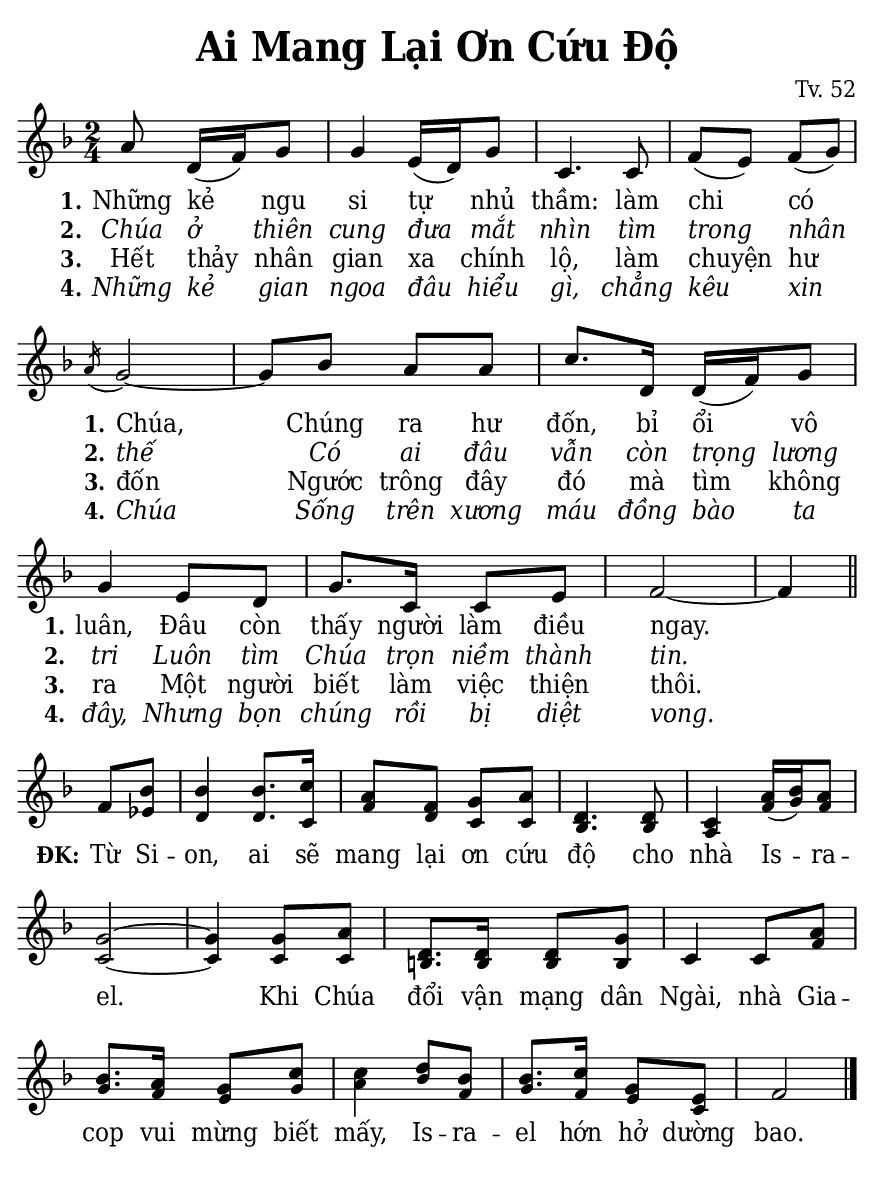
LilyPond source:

% Cài đặt chung\
\version "2.22.1"
\include "english.ly"

\header {
  title = \markup { \fontsize #1 "Ai Mang Lại Ơn Cứu Độ" }
  composer = "Tv. 52"
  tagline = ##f
}

% mã nguồn cho những chức năng chưa hỗ trợ trong phiên bản lilypond hiện tại
% cung cấp bởi cộng đồng lilypond khi gửi email đến lilypond-user@gnu.org
% Đổi kích thước nốt cho bè phụ
notBePhu =
#(define-music-function (font-size music) (number? ly:music?)
   (for-some-music
     (lambda (m)
       (if (music-is-of-type? m 'rhythmic-event)
           (begin
             (set! (ly:music-property m 'tweaks)
                   (cons `(font-size . ,font-size)
                         (ly:music-property m 'tweaks)))
             #t)
           #f))
     music)
   music)

% in số phiên khúc trên mỗi dòng
#(define (add-grob-definition grob-name grob-entry)
     (set! all-grob-descriptions
           (cons ((@@ (lily) completize-grob-entry)
                  (cons grob-name grob-entry))
                 all-grob-descriptions)))

#(add-grob-definition
    'StanzaNumberSpanner
    `((direction . ,LEFT)
      (font-series . bold)
      (padding . 1.0)
      (side-axis . ,X)
      (stencil . ,ly:text-interface::print)
      (X-offset . ,ly:side-position-interface::x-aligned-side)
      (Y-extent . ,grob::always-Y-extent-from-stencil)
      (meta . ((class . Spanner)
               (interfaces . (font-interface
                              side-position-interface
                              stanza-number-interface
                              text-interface))))))

\layout {
    \context {
      \Global
      \grobdescriptions #all-grob-descriptions
    }
    \context {
      \Score
      \remove Stanza_number_align_engraver
      \consists
        #(lambda (context)
           (let ((texts '())
                 (syllables '()))
             (make-engraver
              (acknowledgers
               ((stanza-number-interface engraver grob source-engraver)
                  (set! texts (cons grob texts)))
               ((lyric-syllable-interface engraver grob source-engraver)
                  (set! syllables (cons grob syllables))))
              ((stop-translation-timestep engraver)
                 (for-each
                  (lambda (text)
                    (for-each
                     (lambda (syllable)
                       (ly:pointer-group-interface::add-grob
                        text
                        'side-support-elements
                        syllable))
                     syllables))
                  texts)
                 (set! syllables '())))))
    }
    \context {
      \Lyrics
      \remove Stanza_number_engraver
      \consists
        #(lambda (context)
           (let ((text #f)
                 (last-stanza #f))
             (make-engraver
              ((process-music engraver)
                 (let ((stanza (ly:context-property context 'stanza #f)))
                   (if (and stanza (not (equal? stanza last-stanza)))
                       (let ((column (ly:context-property context
'currentCommandColumn)))
                         (set! last-stanza stanza)
                         (if text
                             (ly:spanner-set-bound! text RIGHT column))
                         (set! text (ly:engraver-make-grob engraver
'StanzaNumberSpanner '()))
                         (ly:grob-set-property! text 'text stanza)
                         (ly:spanner-set-bound! text LEFT column)))))
              ((finalize engraver)
                 (if text
                     (let ((column (ly:context-property context
'currentCommandColumn)))
                       (ly:spanner-set-bound! text RIGHT column)))))))
      \override StanzaNumberSpanner.horizon-padding = 10000
    }
}

stanzaReminderOff =
  \temporary \override StanzaNumberSpanner.after-line-breaking =
     #(lambda (grob)
        ;; Can be replaced with (not (first-broken-spanner? grob)) in 2.23.
        (if (let ((siblings (ly:spanner-broken-into (ly:grob-original grob))))
              (and (pair? siblings)
                   (not (eq? grob (car siblings)))))
            (ly:grob-suicide! grob)))

stanzaReminderOn = \undo \stanzaReminderOff
% kết thúc mã nguồn

% Nhạc phiên khúc
nhacPhienKhucSop = \relative c'' {
  \partial 4. a8 d,16 (f) g8 |
  g4 e16 (d) g8 |
  c,4. c8 |
  f (e) f (g) |
  \slashedGrace { a16 ( } g2) ~ |
  g8 bf a a |
  c8. d,16 d (f) g8 |
  g4 e8 d |
  g8. c,16 c8 e |
  f2 ~ |
  f4 \bar "||"
  
  f8 bf |
  bf4 bf8. c16 |
  a8 f g a |
  d,4. d8 |
  c4 a'16 (bf) a8 |
  g2 ~ |
  g4 g8 a |
  d,8. d16 d8 g |
  c,4 c8 a' |
  bf8. a16 g8 c |
  c4 d8 bf |
  bf8. c16 g8 e |
  f2 \bar "|."
}

nhacPhienKhucAlto = \relative c' {
  r4. |
  R2*9
  r4
  
  f8 ef |
  d4 d8. c16 |
  f8 d c c |
  bf4. bf8 |
  a4 f'16 (g) f8 |
  c2 ~ |
  c4 c8 c |
  b!8. b16 b8 b |
  c4 c8 f |
  g8. f16 e8 g |
  a4 bf8 f |
  g8. f16 e8 c |
  f2
}

% Lời phiên khúc
loiPhienKhucSop = \lyrics {
  <<
    {
      \set stanza = "1."
      Những kẻ ngu si tự nhủ thầm:
      làm chi có Chúa,
      Chúng ra hư đốn, bỉ ổi vô luân,
      Đâu còn thấy người làm điều ngay.
    }
    \new Lyrics {
	    \set associatedVoice = "beSop"
	    \set stanza = "2."
      \override Lyrics.LyricText.font-shape = #'italic
	    Chúa ở thiên cung đưa mắt nhìn
	    tìm trong nhân thế
	    Có ai đâu vẫn còn trọng lương tri
	    Luôn tìm Chúa trọn niềm thành tin.
    }
    \new Lyrics {
	    \set associatedVoice = "beSop"
	    \set stanza = "3."
	    Hết thảy nhân gian xa chính lộ,
	    làm chuyện hư đốn
	    Ngước trông đây đó mà tìm không ra
	    Một người biết làm việc thiện thôi.
    }
    \new Lyrics {
	    \set associatedVoice = "beSop"
	    \set stanza = "4."
      \override Lyrics.LyricText.font-shape = #'italic
	    Những kẻ gian ngoa đâu hiểu gì,
	    chẳng kêu xin Chúa
	    Sống trên xương máu đồng bào ta đây,
	    Nhưng bọn chúng rồi bị diệt vong.
    }
  >>
  \stanzaReminderOff
  \set stanza = "ĐK:"
  Từ Si -- on, ai sẽ mang lại ơn cứu độ cho nhà Is -- ra -- el.
  Khi Chúa đổi vận mạng dân Ngài,
  nhà Gia -- cop vui mừng biết mấy,
  Is -- ra -- el hớn hở dường bao.
}

% Dàn trang
\paper {
  #(set-paper-size "a5")
  top-margin = 3\mm
  bottom-margin = 3\mm
  left-margin = 3\mm
  right-margin = 3\mm
  indent = #0
  #(define fonts
	 (make-pango-font-tree "Deja Vu Serif Condensed"
	 		       "Deja Vu Serif Condensed"
			       "Deja Vu Serif Condensed"
			       (/ 20 20)))
  print-page-number = ##f
  page-count = 1
  system-system-spacing = #'((basic-distance . 0.1) (padding . 2.5))
}

TongNhip = {
  \key f \major \time 2/4
  \set Timing.beamExceptions = #'()
  \set Timing.baseMoment = #(ly:make-moment 1/4)
}

\score {
  \new ChoirStaff <<
    \new Staff \with {
        \consists "Merge_rests_engraver"
        printPartCombineTexts = ##f
      }
      <<
      \new Voice \TongNhip \partCombine 
        \nhacPhienKhucSop
        \notBePhu -1 { \nhacPhienKhucAlto }
      \new NullVoice = beSop \nhacPhienKhucSop
      \new Lyrics \lyricsto beSop \loiPhienKhucSop
      >>
  >>
  \layout {
    \override Lyrics.LyricSpace.minimum-distance = #1.5
    \override Score.BarNumber.break-visibility = ##(#f #f #f)
    \override Score.SpacingSpanner.uniform-stretching = ##t
  } 
}
